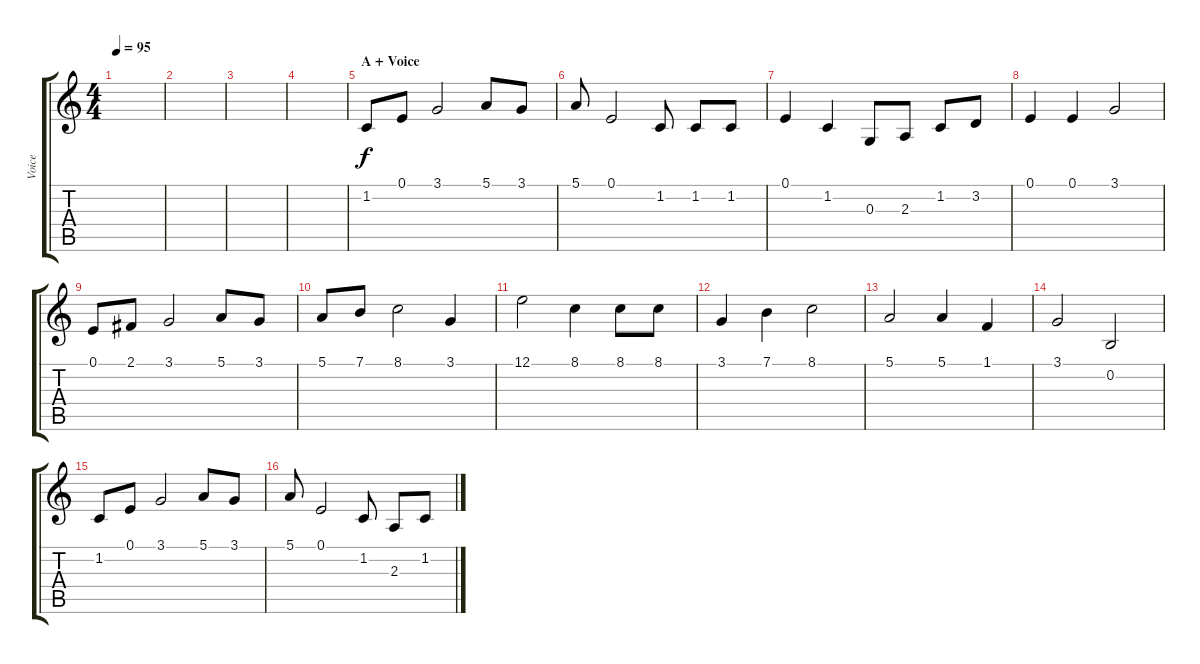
\track ("Voice" "Voice") {instrument trombone}
\staff {score tabs}
\tuning (E4 B3 G3 D3 A2 E2) {hide}
\ts (4 4)
\tempo 95
\clef g2
\ks c
|
|
|
|
\section ("" "A + Voice")
1.2.8 0.1.8 3.1.2 5.1.8 3.1.8 |
5.1.8 0.1.2 1.2.8 1.2.8 1.2.8 |
0.1.4 1.2.4 0.3.8 2.3.8 1.2.8 3.2.8 |
0.1.4 0.1.4 3.1.2 |
0.1.8 2.1.8 3.1.2 5.1.8 3.1.8 |
5.1.8 7.1.8 8.1.2 3.1.4 |
12.1.2 8.1.4 8.1.8 8.1.8 |
3.1.4 7.1.4 8.1.2 |
5.1.2 5.1.4 1.1.4 |
3.1.2 0.2.2 |
1.2.8 0.1.8 3.1.2 5.1.8 3.1.8 |
5.1.8 0.1.2 1.2.8 2.3.8 1.2.8
